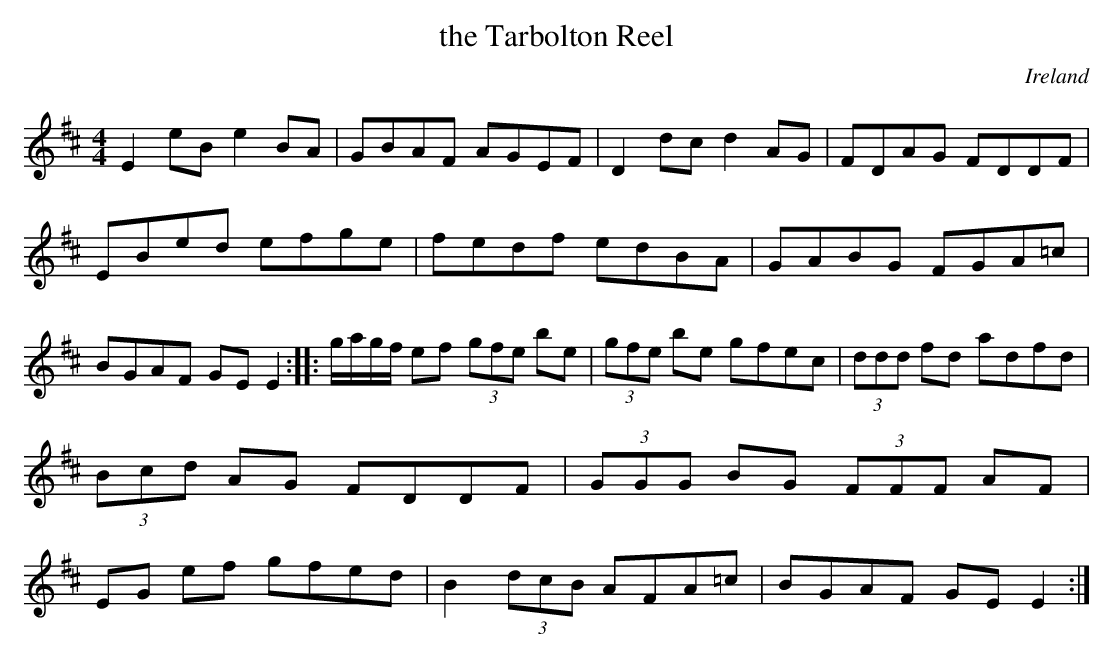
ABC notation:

X:1
T:the Tarbolton Reel
M:4/4
O:Ireland
K:E dorian
E2eB e2BA|GBAF AGEF|D2dc d2AG|FDAG FDDF|\
EBed efge|fedf edBA|GABG FGA=c|BGAF GEE2::\
g/a/g/f/ ef (3gfe be|(3gfe be gfec|\
(3ddd fd adfd|(3Bcd AG FDDF|\
(3GGG BG (3FFF AF|EG ef gfed|\
B2 (3dcB AFA=c|BGAF GEE2:|
